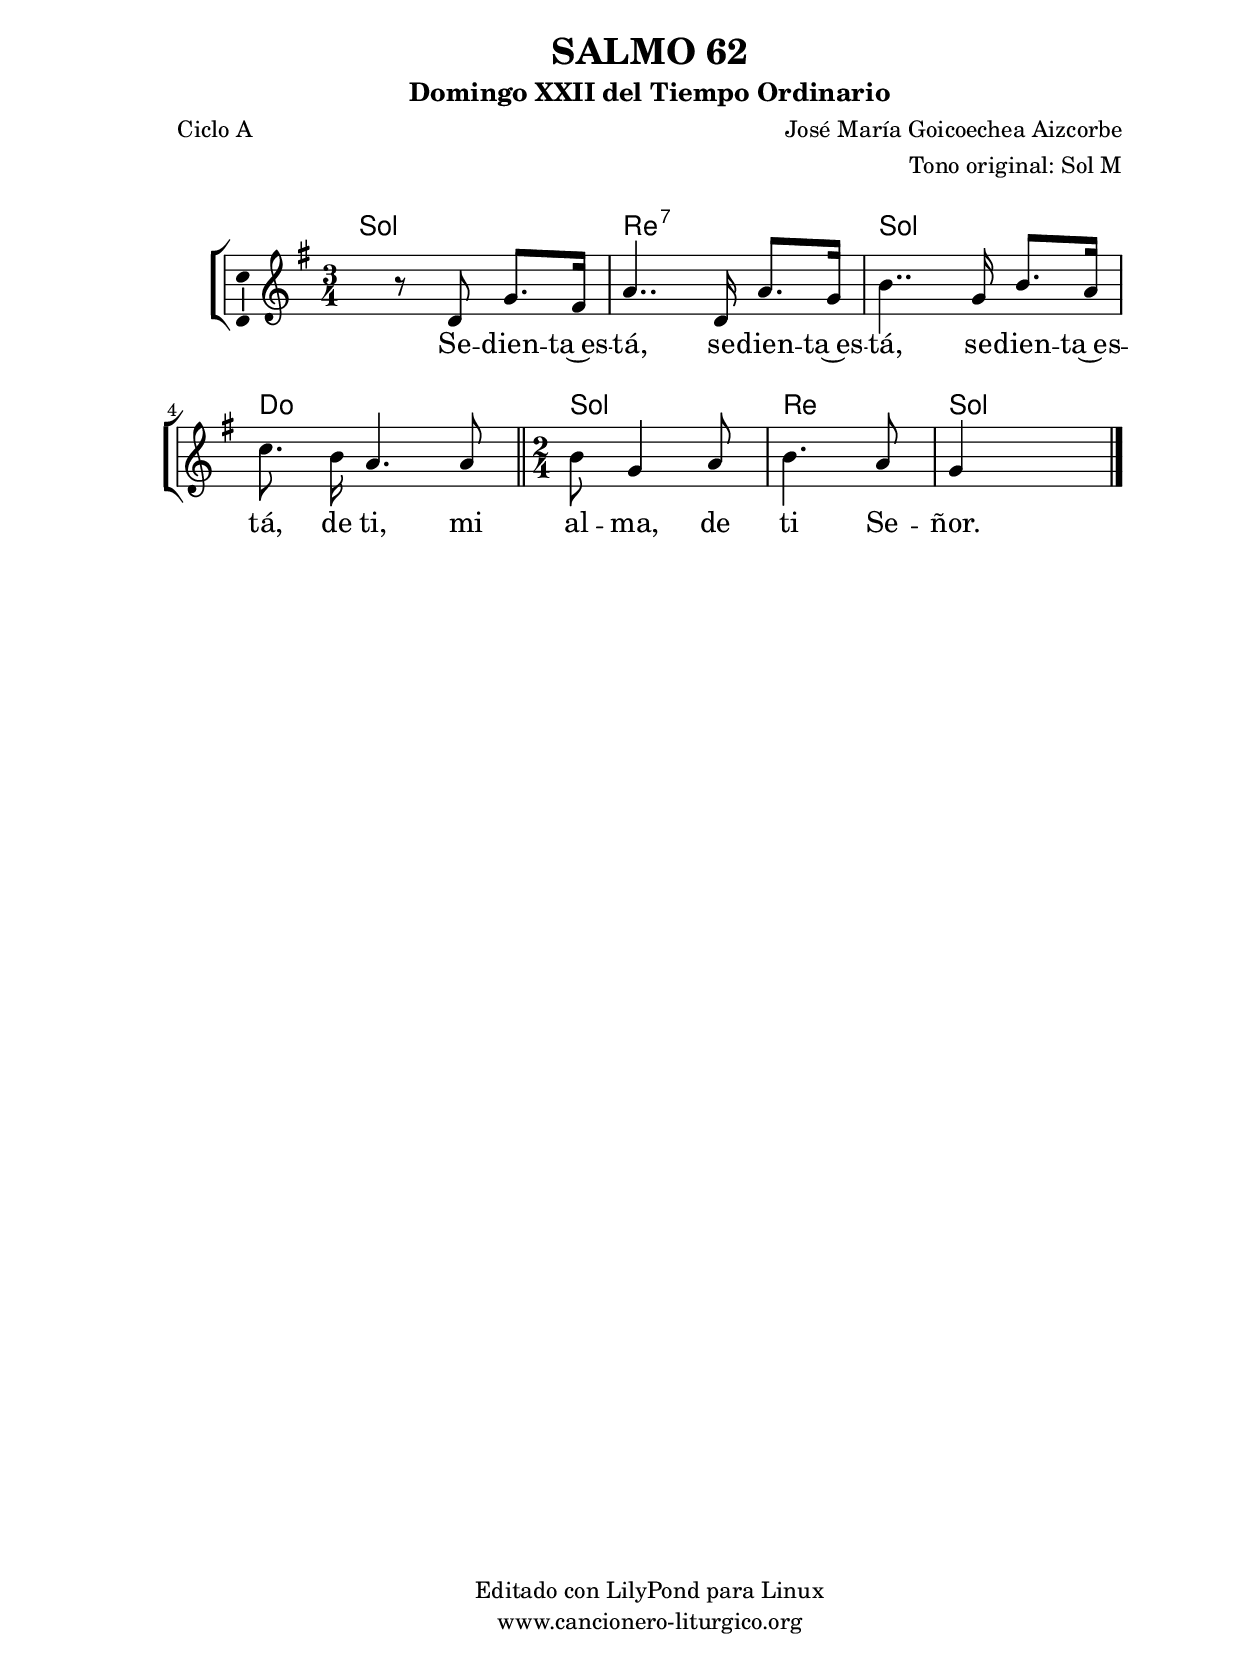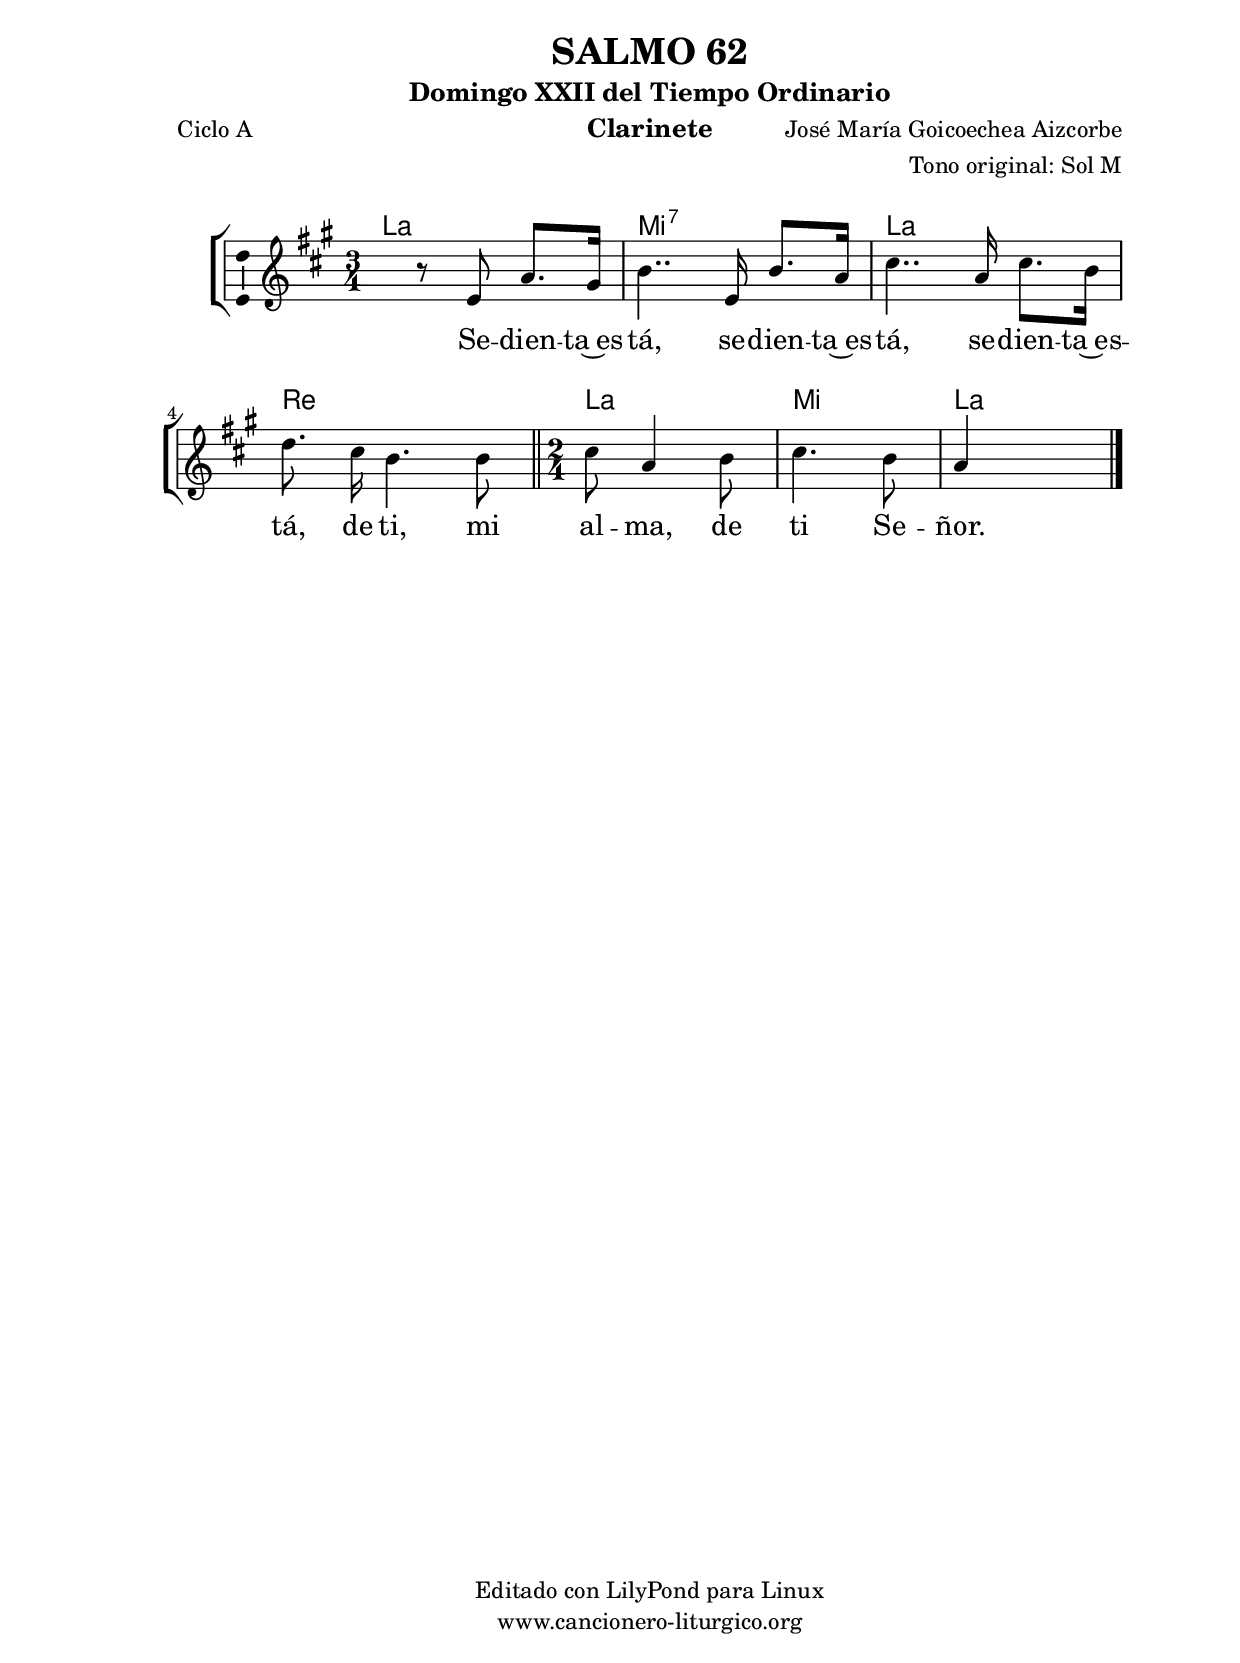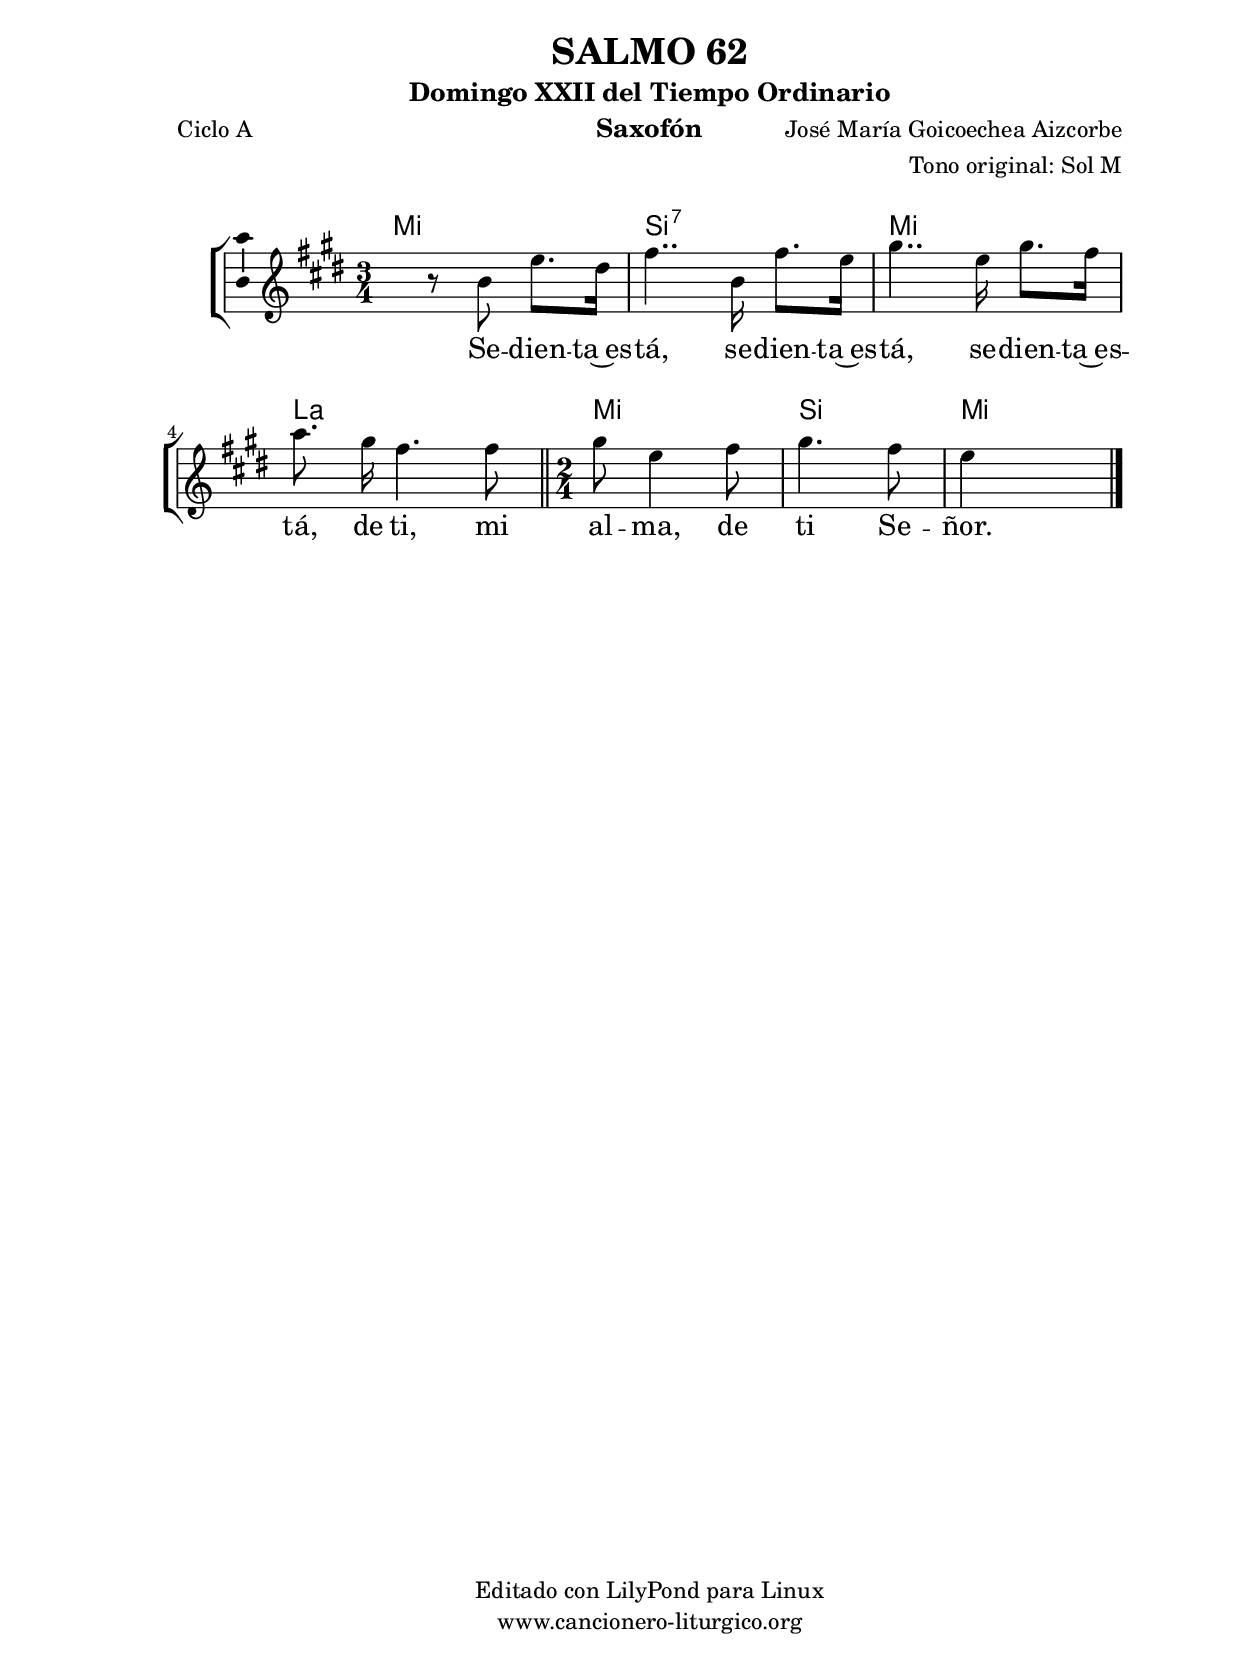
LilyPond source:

%
%para convertir .midi en .wav:
%timidity filename.midi -Ow -o finename.wav
%
%
%Para convertir de .wav a .mp3:
%lame -h -m j filename.wav
%
%
%para escuchar el midi:
%timidity nombrefichero.midi
%


%versión de lilypond para la que se ha escrito esta partitura:
\version "2.16.0"

	%Tamaño papel
	#(set-default-paper-size "a4")
	%Tamaño partitura
	#(set-global-staff-size 20)
	%No responde al pulsar sobre una nota
	#(ly:set-option 'point-and-click #f)

%parámetros del encabezamiento:
\header {
	title = "SALMO 62"
	subtitle = "Domingo XXII del Tiempo Ordinario"
	composer = "José María Goicoechea Aizcorbe"
	poet = "Ciclo A"
	meter = ""
	arranger = "Tono original: Sol M"
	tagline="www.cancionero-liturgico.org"
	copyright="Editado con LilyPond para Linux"
	tiempo = "Ordinario"
	usos = "Salmo"
	letra = "Sedienta está, sedienta está, sedienta está, de ti, mi alma, de ti Señor."
	}

%parámetros asociados al papel:
\paper  {
	oddHeaderMarkup = \markup {\fill-line { \on-the-fly #not-first-page \fromproperty #'header:title \on-the-fly #not-first-page \fromproperty #'header:composer }}
	evenHeaderMarkup = \markup {\fill-line { \fromproperty #'header:composer \fromproperty #'header:title }}
	#(set-paper-size "a4")
	print-page-number = ##f
	first-page-number = 1
	print-first-page-number = ##f
%	head-separation = 3.0 \cm
	top-margin = 2.0 \cm
	bottom-margin = 0.5\cm
%%%	bottom-margin = -1.0\cm
	left-margin = 3.0 \cm
	line-width = 16.0 \cm 
	indent = 8\mm
	interscoreline = 2.\mm
	between-system-space = 15\mm
%	para que las partituras no llenen la hoja:
	ragged-bottom = ##t
%	idem para la última hoja:
	ragged-last-bottom = ##f
%	para que las partituras llenen el ancho del papel:
	ragged-last = ##f
	after-title-space = 2.5 \cm
%page-count=1
%system-count=8

	%Flexible Vertical Spacing
%	markup-markup-spacing =
%	#'((basic-distance . 15) (minimum-distance . 15) (padding . 3))
	markup-system-spacing =
	#'((basic-distance . 15) (minimum-distance . 15) (padding . 3))
	system-system-spacing =
	#'((basic-distance . 15) (minimum-distance . 15) (padding . 3))
	score-system-spacing =
	#'((basic-distance . 15) (minimum-distance . 15) (padding . 5))
%	top-system-spacing = % header
%	#'((basic-distance . 8) (minimum-distance . 0) (padding . 3))
%	top-markup-spacing =
%	#'((basic-distance . 20) (minimum-distance . 20) (padding . 3))
	last-bottom-spacing = % footer
	#'((basic-distance . 5) (minimum-distance . 5) (padding . 3))
%	score-markup-spacing =
%	#'((basic-distance . 16) (minimum-distance . 13) (padding . 3))

	}


%parámetros que afectan a toda la partitura:
global =  {
	%clave de sol (G):
	\clef G
	%armadura:
%	\transpose f a
	\key g \major
	\tempo 4=80
	\set Score.tempoHideNote = ##t
	}


acordes = {
	\italianChords
	\chordmode {
%	\transpose f a
{

g2. d:7 g c g2 d g

	}
	}
}

melodia = 
%	\transpose f a
{
	\relative c'{

\time 3/4
s4 r8 d8 g8. fis16
a4.. d,16 a'8. g16
b4.. g16 b8. a16
c8. \noBeam b16 a4. a8

\bar "||"
\time 2/4
b8 g4 a8
b4. a8
g4 s4

	\bar "|."
	}
	}


texto = \lyricmode {
Se -- dien -- ta~es -- tá, se -- dien -- ta~es -- tá, se -- dien -- ta~es -- tá,
de ti, mi al -- ma, de ti Se -- ñor.
	}


acordesStaff = \context ChordNames = acordesStaff <<
	\set chordChanges = ##t
	\acordes
	>>


vozStaff = \context Voice = vozStaff
\with {\consists "Ambitus_engraver"}
<<
%	\set Staff.instrumentName = ""
%	\set Staff.shortInstrumentName = ""
%	\set Staff.midiInstrument = #"clarinet"
%	\set Staff.midiInstrument = #"cello"
%	\set Staff.midiInstrument = #"flute"
	\set Staff.midiInstrument = #"electric guitar (jazz)"
%	\set Staff.midiInstrument = #"english horn"
%	\set Staff.midiInstrument = #"violin"
%	\set Staff.midiInstrument = #"glockenspiel"
	\set Staff.midiMinimumVolume = #0.7
	\set Staff.midiMaximumVolume = #0.9
	\global
	\melodia
	>>


textoStaff = \context Lyrics = textoStaff <<
	\lyricsto vozStaff \texto
	>>

\book {
	\score {
		\context ChoirStaff {
			\override StaffGroup.SystemStartBracket #'collapse-height = #1
			\override Score.SystemStartBar #'collapse-height = #1
			<<
			\acordesStaff
			\vozStaff
			\textoStaff
			>>
			}
		\layout {
	    		\context {
				\Lyrics
				\override LyricText #'font-size = #2
				}
	   		 \context {
				\Score
				%fontSize = #3
				\override StaffSymbol #'staff-space = #(magstep +3)
				%\override Beam #'thickness = #0.55
				%\override SpacingSpanner #'spacing-increment = #1.0
				%\override Slur #'height-limit = #1.5
				}
			}
		}
	\score {
		\unfoldRepeats
		\context ChoirStaff {
			<<
			\acordesStaff
			\vozStaff
			>>
			}
		\midi {
	  		\context {
	  			\Score
				tempoWholesPerMinute = #(ly:make-moment 70 4)
				}
			}
		}
	}

%Partitura para clarinete
#(define output-suffix "C")
\book {
	\header{
		instrument = "Clarinete"
		}
	\score {
		\context ChoirStaff {
			\override StaffGroup.SystemStartBracket #'collapse-height = #1
			\override Score.SystemStartBar #'collapse-height = #1
\transpose c d
			<<
			\acordesStaff
			\vozStaff
			\textoStaff
			>>
			}
		\layout {
	    		\context {
				\Lyrics
				\override LyricText #'font-size = #2
				}
	   		 \context {
				\Score
				%fontSize = #3
				\override StaffSymbol #'staff-space = #(magstep +3)
				%\override Beam #'thickness = #0.55
				%\override SpacingSpanner #'spacing-increment = #1.0
				%\override Slur #'height-limit = #1.5
				}
			}
		}
	}

%Partitura para saxofón
#(define output-suffix "S")
\book {
	\header{
		instrument = "Saxofón"
		}
	\score {
		\context ChoirStaff {
			\override StaffGroup.SystemStartBracket #'collapse-height = #1
			\override Score.SystemStartBar #'collapse-height = #1
\transpose c a
			<<
			\acordesStaff
			\vozStaff
			\textoStaff
			>>
			}
		\layout {
	    		\context {
				\Lyrics
				\override LyricText #'font-size = #2
				}
	   		 \context {
				\Score
				%fontSize = #3
				\override StaffSymbol #'staff-space = #(magstep +3)
				%\override Beam #'thickness = #0.55
				%\override SpacingSpanner #'spacing-increment = #1.0
				%\override Slur #'height-limit = #1.5
				}
			}
		}
	}

